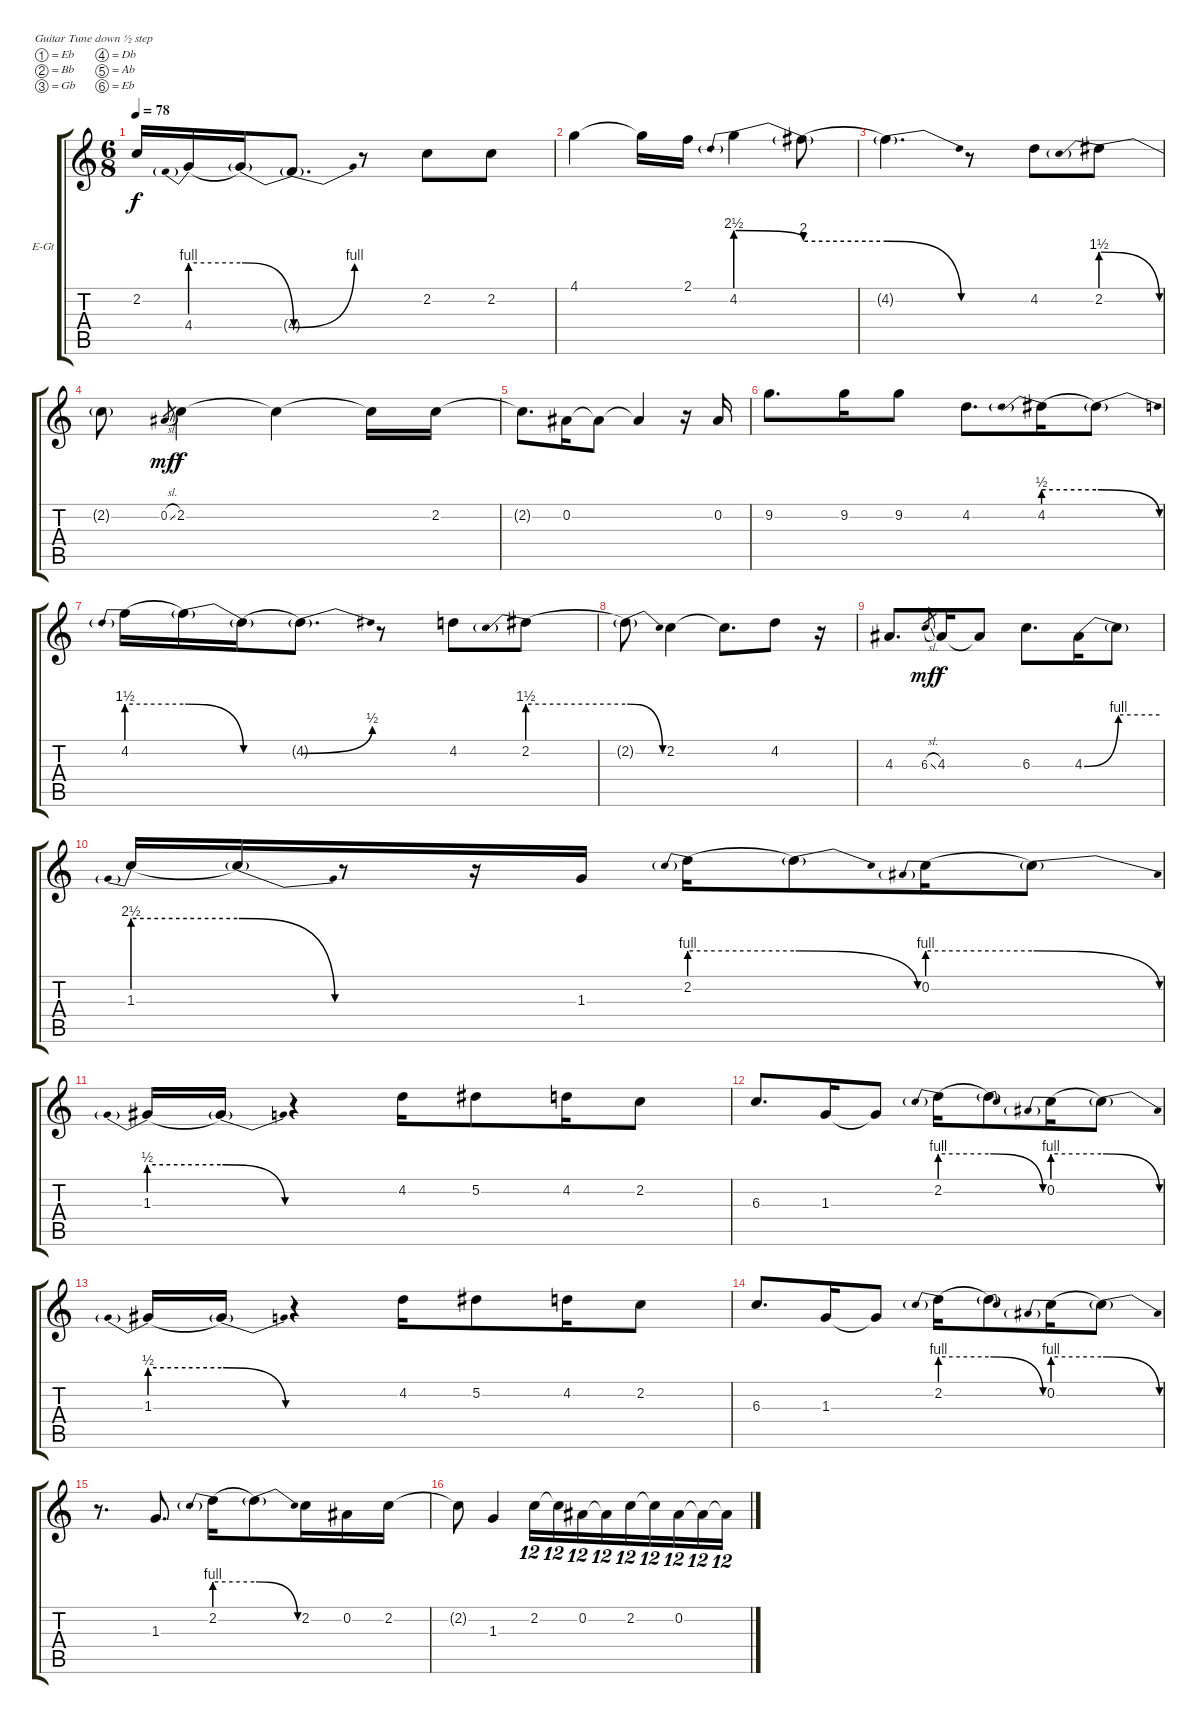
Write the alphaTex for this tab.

\defaultSystemsLayout 4
\bracketExtendMode groupsimilarinstruments
\firstSystemTrackNameOrientation horizontal
\otherSystemsTrackNameOrientation horizontal
\track ("Voice Synth Lead" "E-Gt") {instrument distortionguitar}
\staff {score tabs}
\tuning (Eb4 Bb3 Gb3 Db3 Ab2 Eb2)
\ts (6 8)
\tempo 78
\clef g2
\scale
0.333333
\ks c
2.2.16{dy f} 4.4{be (prebend 0 4 60 4)}.16 4.4{be (release 0 4 60 0) t}.16 4.4{be (bend 0 0 60 4) t}.8{d} r.8 2.2.8 2.2.8 |
\scale
0.333333 4.1.4 4.1{t}.16 2.1.16 4.2{be (prebendrelease 0 10 60 8)}.4 4.2{be (hold 0 8 60 8) t}.8 |
\scale
0.333333 4.2{be (release 0 8 60 0) t}.4{d} r.8 4.2.8 2.2{be (prebendrelease 0 6 60 0)}.8 |
\scale
0.333333 2.2{be (hold 0 0 60 0) t}.8 0.2{sl}.8{gr dy mf} 2.2.4{dy f} 2.2{t}.4 2.2{t}.16 2.2.16 |
\scale
0.333333 2.2{t}.8{d} 0.2.16 0.2{t}.8 0.2{t}.4 r.16 0.2.16 |
\scale
0.333333 9.2.8{d} 9.2.16 9.2.8 4.2.8{d} 4.2{be (prebend 0 2 60 2)}.16 4.2{be (release 0 2 60 0) t}.8 |
\scale
0.333333 4.2{be (prebend 0 6 60 6)}.16 4.2{be (release 0 6 60 0) t}.16 4.2{be (hold 0 0 60 0) t}.16 4.2{be (bend 0 0 60 2) t}.8{d} r.8 4.2.8 2.2{be (prebend 0 6 60 6)}.8 |
\scale
0.333333 2.2{be (release 0 6 60 0) t}.8 2.2.4 2.2{t}.8{d} 4.2.8 r.16 |
\scale
0.333333 4.3.8{d} 6.3{sl}.8{gr dy mf} 4.3.16{dy f} 4.3{t}.8 6.3.8{d} 4.3{be (bend 0 0 60 4)}.16 4.3{be (hold 0 4 60 4) t}.8 |
\scale
0.333333 1.3{be (prebend 0 10 60 10)}.16 1.3{be (release 0 10 60 0) t}.16 r.8 r.16 1.3.16 2.2{be (prebend 0 4 60 4)}.16 2.2{be (release 0 4 60 0) t}.8 0.2{be (prebend 0 4 60 4)}.16 0.2{be (release 0 4 60 0) t}.8 |
\scale
0.333333 1.3{be (prebend 0 2 60 2)}.16 1.3{be (release 0 2 60 0) t}.16 r.4 4.2.16 5.2.8 4.2.16 2.2.8 |
\scale
0.333333 6.3.8{d} 1.3.16 1.3{t}.8 2.2{be (prebend 0 4 60 4)}.16 2.2{be (release 0 4 60 0) t}.8 0.2{be (prebend 0 4 60 4)}.16 0.2{be (release 0 4 60 0) t}.8 |
\scale
0.333333 1.3{be (prebend 0 2 60 2)}.16 1.3{be (release 0 2 60 0) t}.16 r.4 4.2.16 5.2.8 4.2.16 2.2.8 |
\scale
0.333333 6.3.8{d} 1.3.16 1.3{t}.8 2.2{be (prebend 0 4 60 4)}.16 2.2{be (release 0 4 60 0) t}.8 0.2{be (prebend 0 4 60 4)}.16 0.2{be (release 0 4 60 0) t}.8 |
\scale
0.333333 r.8{d} 1.3.8{d} 2.2{be (prebend 0 4 60 4)}.16 2.2{be (release 0 4 60 0) t}.8 2.2.16 0.2.16 2.2.16 |
\scale
0.333333 2.2{t}.8 1.3.4 2.2.16{tu (12 8)} 2.2{t}.16{tu (12 8)} 0.2.16{tu (12 8)} 0.2{t}.16{tu (12 8)} 2.2.16{tu (12 8)} 2.2{t}.16{tu (12 8)} 0.2.16{tu (12 8)} 0.2{t}.16{tu (12 8)} 0.2{t}.16{tu (12 8)}
